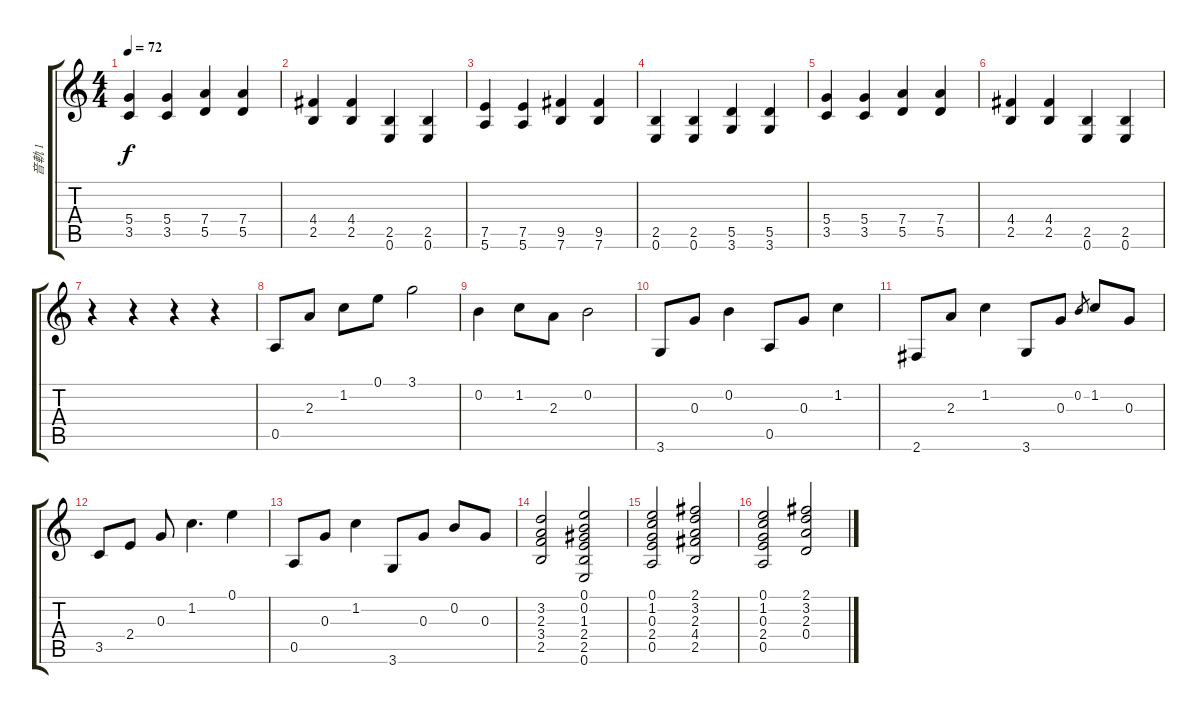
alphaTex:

\track ("音軌 1" "音軌 1") {instrument electricguitarjazz}
\staff {score tabs}
\tuning (E4 B3 G3 D3 A2 E2) {hide}
\ts (4 4)
\tempo 72
\clef g2
\ks c
(5.4 3.5).4{dy f} (5.4 3.5).4 (7.4 5.5).4 (7.4 5.5).4 |
(4.4 2.5).4 (4.4 2.5).4 (2.5 0.6).4 (2.5 0.6).4 |
(7.5 5.6).4 (7.5 5.6).4 (9.5 7.6).4 (9.5 7.6).4 |
(2.5 0.6).4 (2.5 0.6).4 (5.5 3.6).4 (5.5 3.6).4 |
(5.4 3.5).4 (5.4 3.5).4 (7.4 5.5).4 (7.4 5.5).4 |
(4.4 2.5).4 (4.4 2.5).4 (2.5 0.6).4 (2.5 0.6).4 |
r.4 r.4 r.4 r.4 |
0.5.8{instrument electricguitarjazz} 2.3.8 1.2.8 0.1.8 3.1.2 |
0.2.4 1.2.8 2.3.8 0.2.2 |
3.6.8 0.3.8 0.2.4 0.5.8 0.3.8 1.2.4 |
2.6.8 2.3.8 1.2.4 3.6.8 0.3.8 0.2.8{gr} 1.2.8 0.3.8 |
3.5.8 2.4.8 0.3.8 1.2.4{d} 0.1.4 |
0.5.8 0.3.8 1.2.4 3.6.8 0.3.8 0.2.8 0.3.8 |
(3.2 2.3 3.4 2.5).2 (0.1 0.2 1.3 2.4 2.5 0.6).2 |
(0.1 1.2 0.3 2.4 0.5).2 (2.1 3.2 2.3 4.4 2.5).2 |
(0.1 1.2 0.3 2.4 0.5).2 (2.1 3.2 2.3 0.4).2
